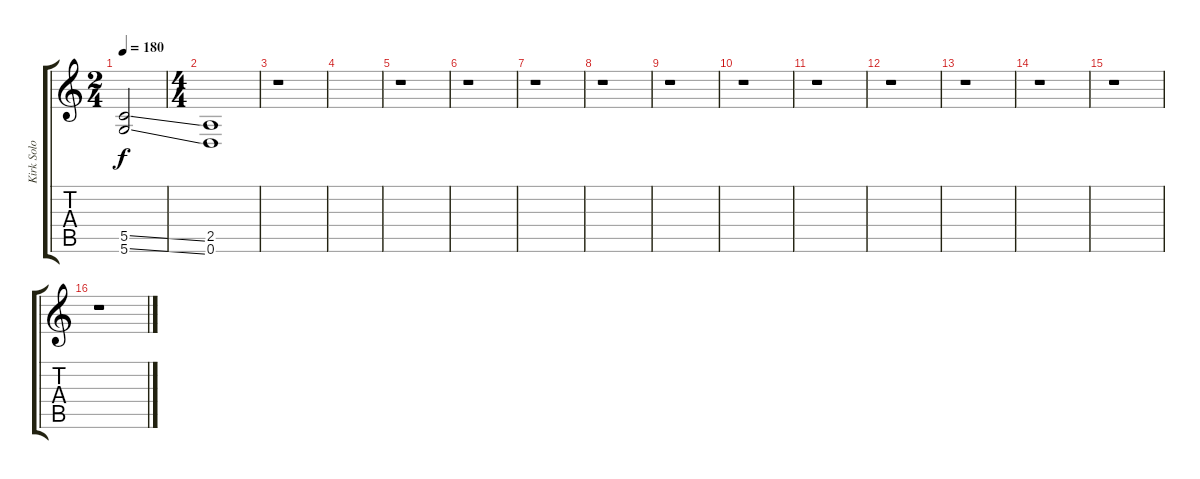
\track ("Kirk Solo" "Kirk Solo") {instrument distortionguitar}
\staff {score tabs}
\tuning (D4 A3 F3 C3 G2 D2) {hide}
\ts (2 4)
\tempo 180
\clef g2
\ks c
(5.5{ss} 5.6{ss}).2{dy f} |
\ts (4 4)
(2.5 0.6).1 |
r.1 |
|
r.1 |
r.1 |
r.1 |
r.1 |
r.1 |
r.1 |
r.1 |
r.1 |
r.1 |
r.1 |
r.1 |
r.1
